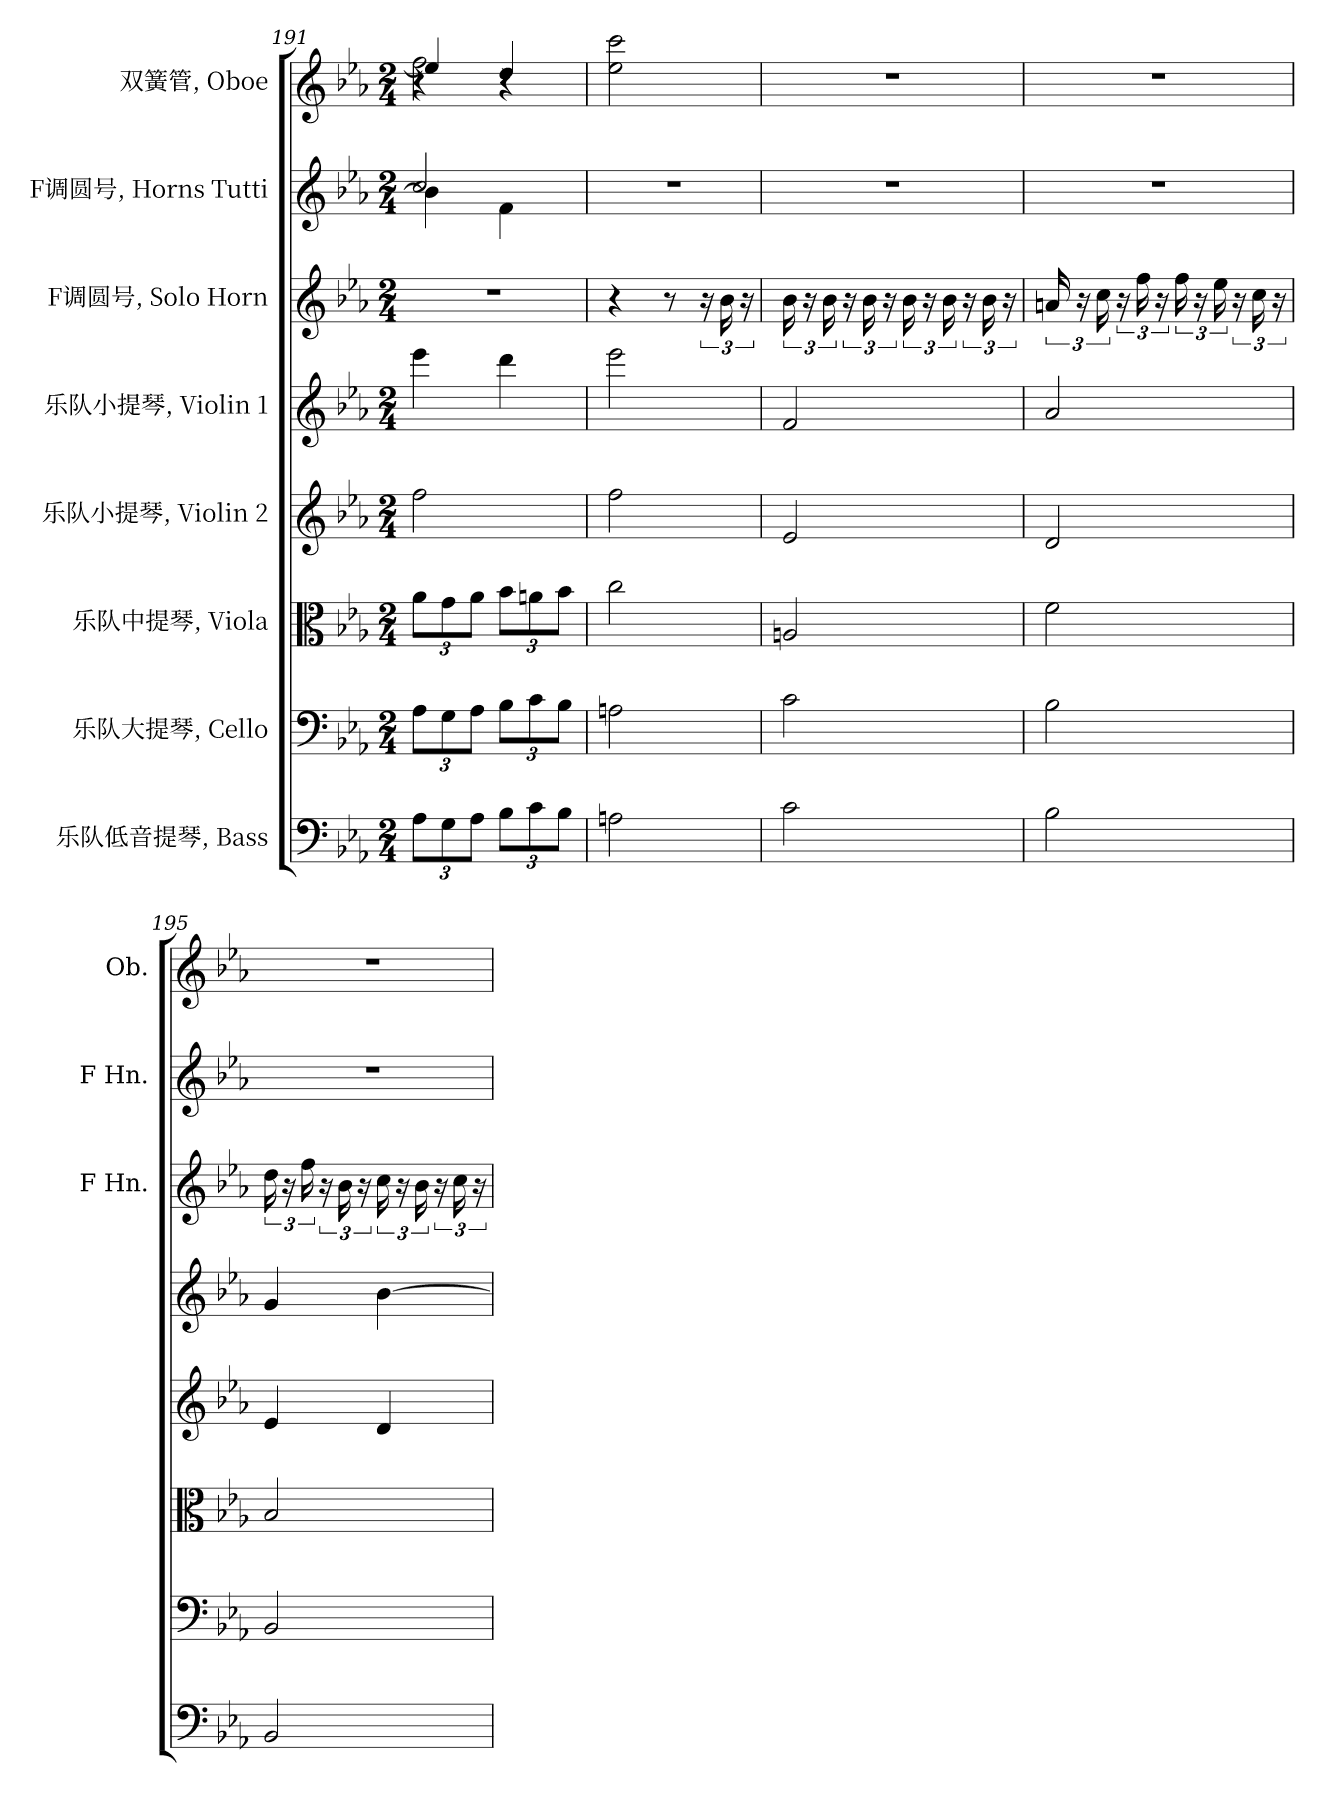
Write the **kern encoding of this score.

**kern	**kern	**kern	**kern	**kern	**kern	**kern	**kern
*part8	*part7	*part6	*part5	*part4	*part3	*part2	*part1
*staff8	*staff7	*staff6	*staff5	*staff4	*staff3	*staff2	*staff1
*I"乐队低音提琴, Bass	*I"乐队大提琴, Cello	*I"乐队中提琴, Viola	*I"乐队小提琴, Violin 2	*I"乐队小提琴, Violin 1	*I"F调圆号, Solo Horn	*I"F调圆号, Horns Tutti	*I"双簧管, Oboe
*	*	*	*	*	*I'F Hn.	*I'F Hn.	*I'Ob.
*clefF4	*clefF4	*clefC3	*clefG2	*clefG2	*clefG2	*clefG2	*clefG2
*ITrd7c12	*	*	*	*	*ITrd4c7	*ITrd4c7	*
*k[b-e-a-]	*k[b-e-a-]	*k[b-e-a-]	*k[b-e-a-]	*k[b-e-a-]	*k[b-e-a-d-]	*k[b-e-a-d-]	*k[b-e-a-]
*M2/4	*M2/4	*M2/4	*M2/4	*M2/4	*M2/4	*M2/4	*M2/4
*Xbrackettup	*Xbrackettup	*Xbrackettup	*	*	*	*	*
=191	=191	=191	=191	=191	=191	=191	=191
*	*	*	*	*	*	*^	*^
*	*	*	*	*	*	*	*	*	*^
12AA-\L	12A-\L	12a-\L	2ff\	4eee-\	2r	2f/	4e-\]	4r	2ff\	4ee-/]
12GG\	12G\	12g\	.	.	.	.	.	.	.	.
12AA-\J	12A-\J	12a-\J	.	.	.	.	.	.	.	.
12BB-\L	12B-\L	12b-\L	.	4ddd\	.	.	4B-\	4dd/	.	4r
12C\	12c\	12an\	.	.	.	.	.	.	.	.
12BB-\J	12B-\J	12b-\J	.	.	.	.	.	.	.	.
*	*	*	*	*	*	*v	*v	*	*	*
*	*	*	*	*	*	*	*v	*v	*v
!!LO:PB:g=z
=192	=192	=192	=192	=192	=192	=192	=192
2AAn\	2An\	2cc\	2ff\	2eee-\	4r	2r	2ee-\ 2ccc\
.	.	.	.	.	8r	.	.
.	.	.	.	.	24r	.	.
.	.	.	.	.	24e-\	.	.
.	.	.	.	.	24r	.	.
=193	=193	=193	=193	=193	=193	=193	=193
2C\	2c\	2An/	2e-/	2f/	24e-\	2r	2r
.	.	.	.	.	24r	.	.
.	.	.	.	.	24e-\	.	.
.	.	.	.	.	24r	.	.
.	.	.	.	.	24e-\	.	.
.	.	.	.	.	24r	.	.
.	.	.	.	.	24e-\	.	.
.	.	.	.	.	24r	.	.
.	.	.	.	.	24e-\	.	.
.	.	.	.	.	24r	.	.
.	.	.	.	.	24e-\	.	.
.	.	.	.	.	24r	.	.
=194	=194	=194	=194	=194	=194	=194	=194
2BB-\	2B-\	2f\	2d/	2a-/	24dn/	2r	2r
.	.	.	.	.	24r	.	.
.	.	.	.	.	24f\	.	.
.	.	.	.	.	24r	.	.
.	.	.	.	.	24b-\	.	.
.	.	.	.	.	24r	.	.
.	.	.	.	.	24b-\	.	.
.	.	.	.	.	24r	.	.
.	.	.	.	.	24a-\	.	.
.	.	.	.	.	24r	.	.
.	.	.	.	.	24f\	.	.
.	.	.	.	.	24r	.	.
=195	=195	=195	=195	=195	=195	=195	=195
2BBB-/	2BB-/	2B-/	4e-/	4g/	24g\	2r	2r
.	.	.	.	.	24r	.	.
.	.	.	.	.	24b-\	.	.
.	.	.	.	.	24r	.	.
.	.	.	.	.	24e-\	.	.
.	.	.	.	.	24r	.	.
.	.	.	4d/	[4b-\	24f\	.	.
.	.	.	.	.	24r	.	.
.	.	.	.	.	24e-\	.	.
.	.	.	.	.	24r	.	.
.	.	.	.	.	24f\	.	.
.	.	.	.	.	24r	.	.
=	=	=	=	=	=	=	=
*-	*-	*-	*-	*-	*-	*-	*-
